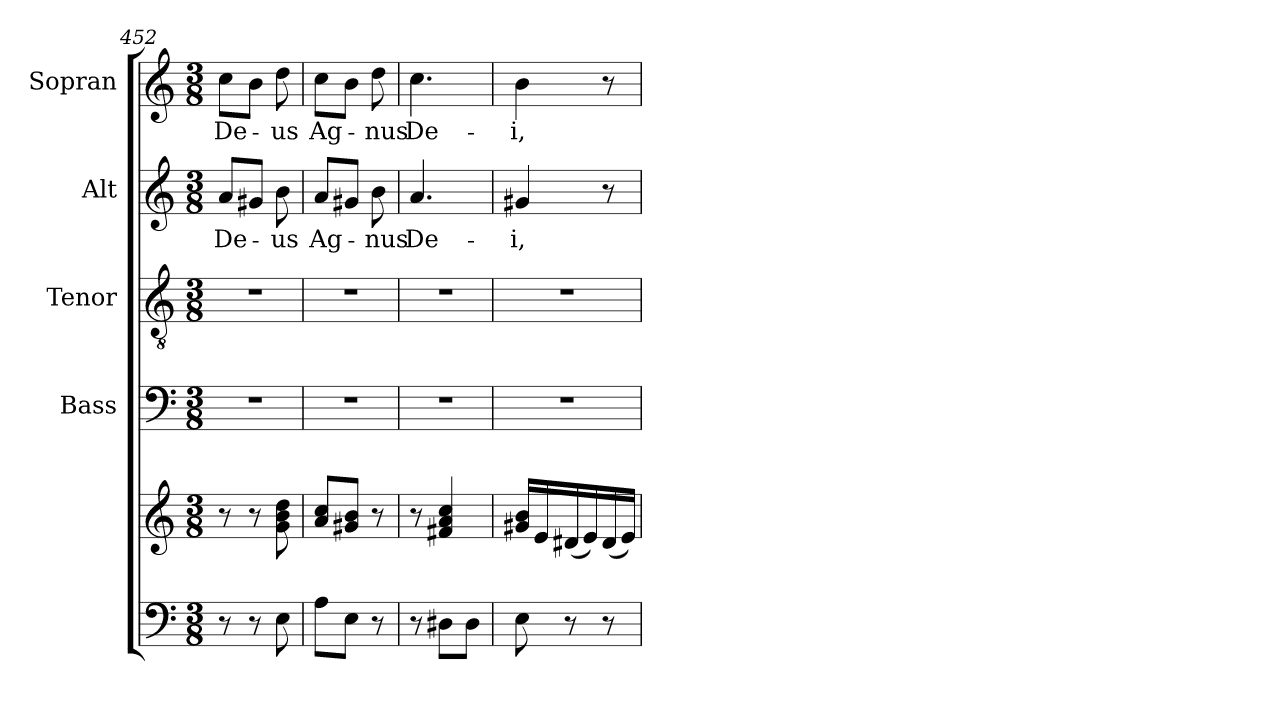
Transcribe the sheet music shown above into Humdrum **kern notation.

**kern	**kern	**kern	**kern	**kern	**text	**kern	**text
*part5	*part5	*part4	*part3	*part2	*part2	*part1	*part1
*staff6	*staff5	*staff4	*staff3	*staff2	*staff2	*staff1	*staff1
*	*	*I"Bass	*I"Tenor	*I"Alt	*	*I"Sopran	*
*	*	*I'B.	*I'T.	*I'A.	*	*I'S.	*
!!LO:PB:g=z
*clefF4	*clefG2	*clefF4	*clefGv2	*clefG2	*	*clefG2	*
*k[]	*k[]	*k[]	*k[]	*k[]	*	*k[]	*
*C:	*C:	*C:	*C:	*C:	*	*C:	*
*M3/8	*M3/8	*M3/8	*M3/8	*M3/8	*	*M3/8	*
=452	=452	=452	=452	=452	=452	=452	=452
!	!	!	!	!	!LO:LY:b	!	!LO:LY:b
8r	8r	4.r	4.r	8a/L	De-	8cc\L	De-
8r	8r	.	.	8g#X/J	.	8b\J	.
!	!	!	!	!	!LO:LY:b	!	!LO:LY:b
8E\	8g\ 8b\ 8dd\	.	.	8b\	-us	8dd\	-us
=453	=453	=453	=453	=453	=453	=453	=453
!	!	!	!	!	!LO:LY:b	!	!LO:LY:b
8A\L	8a/ 8cc/L	4.r	4.r	8a/L	Ag-	8cc\L	Ag-
8E\J	8g#X/ 8b/J	.	.	8g#X/J	.	8b\J	.
!	!	!	!	!	!LO:LY:b	!	!LO:LY:b
8r	8r	.	.	8b\	-nus	8dd\	-nus
=454	=454	=454	=454	=454	=454	=454	=454
!	!	!	!	!	!LO:LY:b	!	!LO:LY:b
8r	8r	4.r	4.r	4.a/	De-	4.cc\	De-
8D#X\L	4f#X/ 4a/ 4cc/	.	.	.	.	.	.
8D#\J	.	.	.	.	.	.	.
=455	=455	=455	=455	=455	=455	=455	=455
!	!	!	!	!	!LO:LY:b	!	!LO:LY:b
8E\	16g#X/ 16b/LL	4.r	4.r	4g#X/	-i,	4b\	-i,
.	16e/	.	.	.	.	.	.
8r	(<16d#X/	.	.	.	.	.	.
.	16e/)	.	.	.	.	.	.
8r	(<16d#/	.	.	8r	.	8r	.
.	16e/JJ)	.	.	.	.	.	.
=	=	=	=	=	=	=	=
*-	*-	*-	*-	*-	*-	*-	*-
